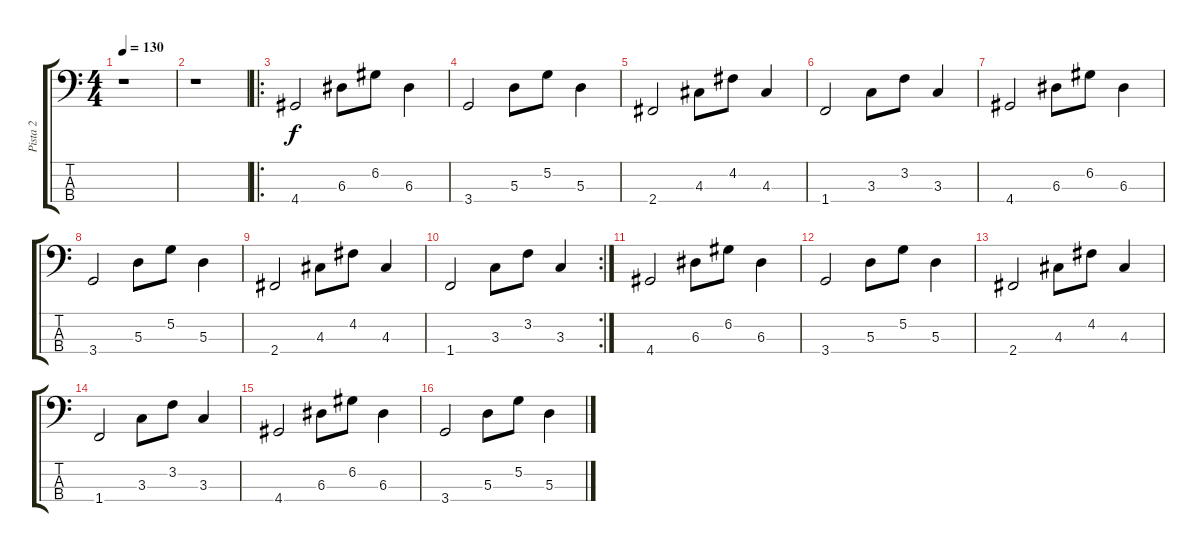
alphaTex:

\track ("Pista 2" "Pista 2") {instrument electricbassfinger}
\staff {score tabs}
\tuning (G2 D2 A1 E1) {hide}
\ts (4 4)
\tempo 130
\clef f4
\ks c
r.1{dy f instrument electricbassfinger} |
r.1 |
\ro
4.4.2 6.3.8 6.2.8 6.3.4 |
3.4.2 5.3.8 5.2.8 5.3.4 |
2.4.2 4.3.8 4.2.8 4.3.4 |
1.4.2 3.3.8 3.2.8 3.3.4 |
4.4.2 6.3.8 6.2.8 6.3.4 |
3.4.2 5.3.8 5.2.8 5.3.4 |
2.4.2 4.3.8 4.2.8 4.3.4 |
\rc 2
1.4.2 3.3.8 3.2.8 3.3.4 |
4.4.2 6.3.8 6.2.8 6.3.4 |
3.4.2 5.3.8 5.2.8 5.3.4 |
2.4.2 4.3.8 4.2.8 4.3.4 |
1.4.2 3.3.8 3.2.8 3.3.4 |
4.4.2 6.3.8 6.2.8 6.3.4 |
3.4.2 5.3.8 5.2.8 5.3.4
